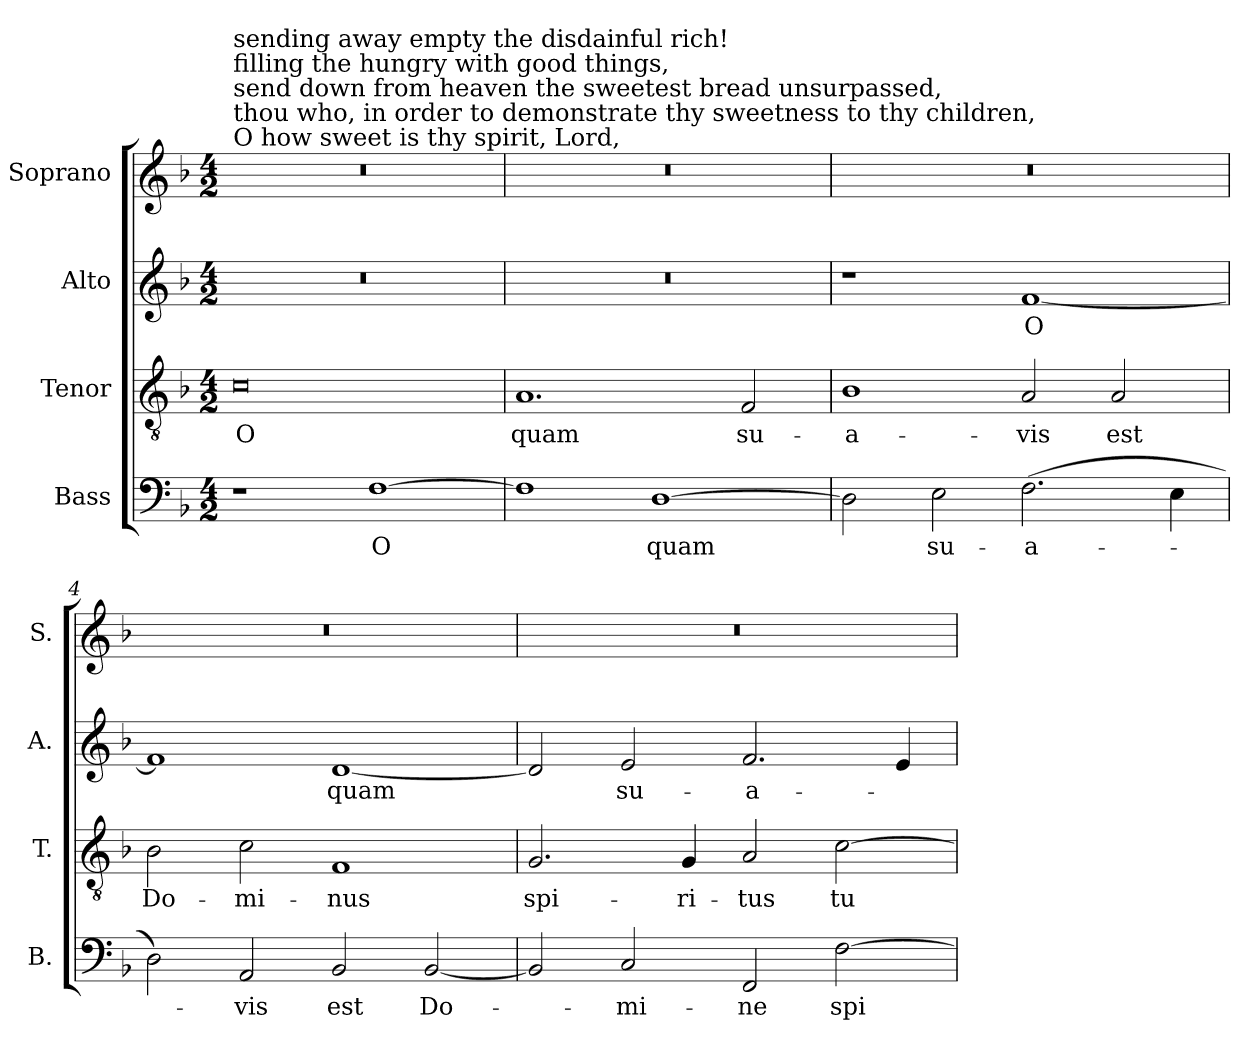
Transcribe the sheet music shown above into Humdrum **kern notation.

**kern	**text	**kern	**text	**kern	**text	**kern
*part4	*part4	*part3	*part3	*part2	*part2	*part1
*staff4	*staff4	*staff3	*staff3	*staff2	*staff2	*staff1
*I"Bass	*	*I"Tenor	*	*I"Alto	*	*I"Soprano
*I'B.	*	*I'T.	*	*I'A.	*	*I'S.
!!LO:PB:g=z
*clefF4	*	*clefGv2	*	*clefG2	*	*clefG2
*	*	*ITrd7c12	*	*	*	*
*k[b-]	*	*k[b-]	*	*k[b-]	*	*k[b-]
*F:	*	*F:	*	*F:	*	*F:
*M4/2	*	*M4/2	*	*M4/2	*	*M4/2
*MM176	*	*MM176	*	*MM176	*	*MM176
=1	=1	=1	=1	=1	=1	=1
!	!	!	!	!	!	!LO:TX:a:t=O how sweet is thy spirit, Lord,
!	!	!	!	!	!	!LO:TX:t=thou who, in order to demonstrate thy sweetness to thy children,
!	!	!	!	!	!	!LO:TX:t=send down from heaven the sweetest bread unsurpassed,
!	!	!	!	!	!	!LO:TX:t=filling the hungry with good things,
!	!	!	!	!	!	!LO:TX:t=sending away empty the disdainful rich!
!	!	!	!LO:LY:b:color=#000000	!LO:N:vis=1	!	!LO:N:vis=1
1r	.	0Ci	O	0r	.	0r
!	!LO:LY:b:color=#000000	!	!	!	!	!
[1Fi	O	.	.	.	.	.
=2	=2	=2	=2	=2	=2	=2
!	!	!	!LO:LY:b:color=#000000	!LO:N:vis=1	!	!LO:N:vis=1
1Fi]	.	1.AAi	quam	0r	.	0r
!	!LO:LY:b:color=#000000	!	!	!	!	!
[1Di	quam	.	.	.	.	.
!	!	!	!LO:LY:b:color=#000000	!	!	!
.	.	2FFi/	su-	.	.	.
=3	=3	=3	=3	=3	=3	=3
!	!	!	!LO:LY:b:color=#000000	!	!	!LO:N:vis=1
2Di\]	.	1BB-i	-a-	1r	.	0r
!	!LO:LY:b:color=#000000	!	!	!	!	!
2Ei\	su-	.	.	.	.	.
!	!LO:LY:b:color=#000000	!	!	!	!	!
!	!	!	!LO:LY:b:color=#000000	!	!	!
!	!	!	!	!	!LO:LY:b:color=#000000	!
(2.Fi\	-a-	2AAi/	-vis	[1fi	O	.
!	!	!	!LO:LY:b:color=#000000	!	!	!
.	.	2AAi/	est	.	.	.
4Ei\	.	.	.	.	.	.
=4	=4	=4	=4	=4	=4	=4
!	!	!	!LO:LY:b:color=#000000	!	!	!LO:N:vis=1
2Di\)	.	2BB-i\	Do-	1fi]	.	0r
!	!LO:LY:b:color=#000000	!	!	!	!	!
!	!	!	!LO:LY:b:color=#000000	!	!	!
2AAi/	-vis	2Ci\	-mi-	.	.	.
!	!LO:LY:b:color=#000000	!	!	!	!	!
!	!	!	!LO:LY:b:color=#000000	!	!	!
!	!	!	!	!	!LO:LY:b:color=#000000	!
2BB-i/	est	1FFi	-nus	[1di	quam	.
!	!LO:LY:b:color=#000000	!	!	!	!	!
[2BB-i/	Do-	.	.	.	.	.
=5	=5	=5	=5	=5	=5	=5
!	!	!	!LO:LY:b:color=#000000	!	!	!LO:N:vis=1
2BB-i/]	.	2.GGi/	spi-	2di/]	.	0r
!	!LO:LY:b:color=#000000	!	!	!	!	!
!	!	!	!	!	!LO:LY:b:color=#000000	!
2Ci/	-mi-	.	.	2ei/	su-	.
!	!	!	!LO:LY:b:color=#000000	!	!	!
.	.	4GGi/	-ri-	.	.	.
!	!LO:LY:b:color=#000000	!	!	!	!	!
!	!	!	!LO:LY:b:color=#000000	!	!	!
!	!	!	!	!	!LO:LY:b:color=#000000	!
2FFi/	-ne	2AAi/	-tus	2.fi/	-a-	.
!	!LO:LY:b:color=#000000	!	!	!	!	!
!	!	!	!LO:LY:b:color=#000000	!	!	!
[2Fi\	spi-	[2Ci\	tu-	.	.	.
.	.	.	.	4ei/	.	.
=	=	=	=	=	=	=
*-	*-	*-	*-	*-	*-	*-
